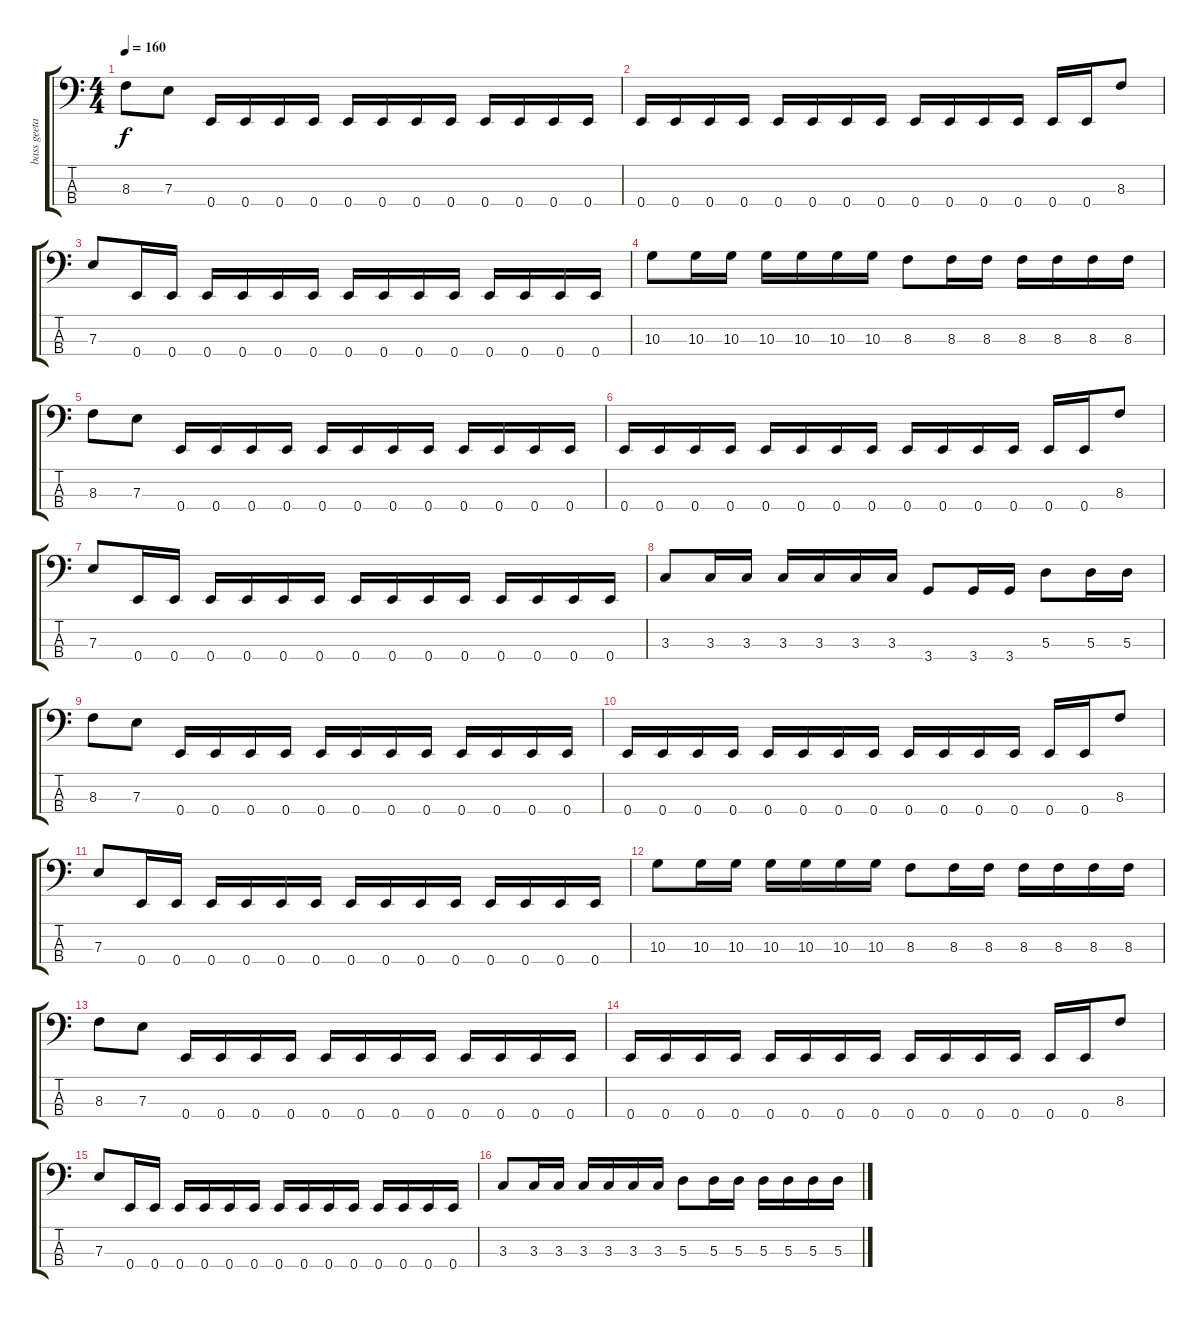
\track ("bass geetar" "bass geeta") {instrument electricbasspick}
\staff {score tabs}
\tuning (G2 D2 A1 E1) {hide}
\ts (4 4)
\tempo 160
\clef f4
\ks c
8.3.8{dy f} 7.3.8 0.4.16 0.4.16 0.4.16 0.4.16 0.4.16 0.4.16 0.4.16 0.4.16 0.4.16 0.4.16 0.4.16 0.4.16 |
0.4.16 0.4.16 0.4.16 0.4.16 0.4.16 0.4.16 0.4.16 0.4.16 0.4.16 0.4.16 0.4.16 0.4.16 0.4.16 0.4.16 8.3.8 |
7.3.8 0.4.16 0.4.16 0.4.16 0.4.16 0.4.16 0.4.16 0.4.16 0.4.16 0.4.16 0.4.16 0.4.16 0.4.16 0.4.16 0.4.16 |
10.3.8 10.3.16 10.3.16 10.3.16 10.3.16 10.3.16 10.3.16 8.3.8 8.3.16 8.3.16 8.3.16 8.3.16 8.3.16 8.3.16 |
8.3.8 7.3.8 0.4.16 0.4.16 0.4.16 0.4.16 0.4.16 0.4.16 0.4.16 0.4.16 0.4.16 0.4.16 0.4.16 0.4.16 |
0.4.16 0.4.16 0.4.16 0.4.16 0.4.16 0.4.16 0.4.16 0.4.16 0.4.16 0.4.16 0.4.16 0.4.16 0.4.16 0.4.16 8.3.8 |
7.3.8 0.4.16 0.4.16 0.4.16 0.4.16 0.4.16 0.4.16 0.4.16 0.4.16 0.4.16 0.4.16 0.4.16 0.4.16 0.4.16 0.4.16 |
3.3.8 3.3.16 3.3.16 3.3.16 3.3.16 3.3.16 3.3.16 3.4.8 3.4.16 3.4.16 5.3.8 5.3.16 5.3.16 |
8.3.8 7.3.8 0.4.16 0.4.16 0.4.16 0.4.16 0.4.16 0.4.16 0.4.16 0.4.16 0.4.16 0.4.16 0.4.16 0.4.16 |
0.4.16 0.4.16 0.4.16 0.4.16 0.4.16 0.4.16 0.4.16 0.4.16 0.4.16 0.4.16 0.4.16 0.4.16 0.4.16 0.4.16 8.3.8 |
7.3.8 0.4.16 0.4.16 0.4.16 0.4.16 0.4.16 0.4.16 0.4.16 0.4.16 0.4.16 0.4.16 0.4.16 0.4.16 0.4.16 0.4.16 |
10.3.8 10.3.16 10.3.16 10.3.16 10.3.16 10.3.16 10.3.16 8.3.8 8.3.16 8.3.16 8.3.16 8.3.16 8.3.16 8.3.16 |
8.3.8 7.3.8 0.4.16 0.4.16 0.4.16 0.4.16 0.4.16 0.4.16 0.4.16 0.4.16 0.4.16 0.4.16 0.4.16 0.4.16 |
0.4.16 0.4.16 0.4.16 0.4.16 0.4.16 0.4.16 0.4.16 0.4.16 0.4.16 0.4.16 0.4.16 0.4.16 0.4.16 0.4.16 8.3.8 |
7.3.8 0.4.16 0.4.16 0.4.16 0.4.16 0.4.16 0.4.16 0.4.16 0.4.16 0.4.16 0.4.16 0.4.16 0.4.16 0.4.16 0.4.16 |
3.3.8 3.3.16 3.3.16 3.3.16 3.3.16 3.3.16 3.3.16 5.3.8 5.3.16 5.3.16 5.3.16 5.3.16 5.3.16 5.3.16
